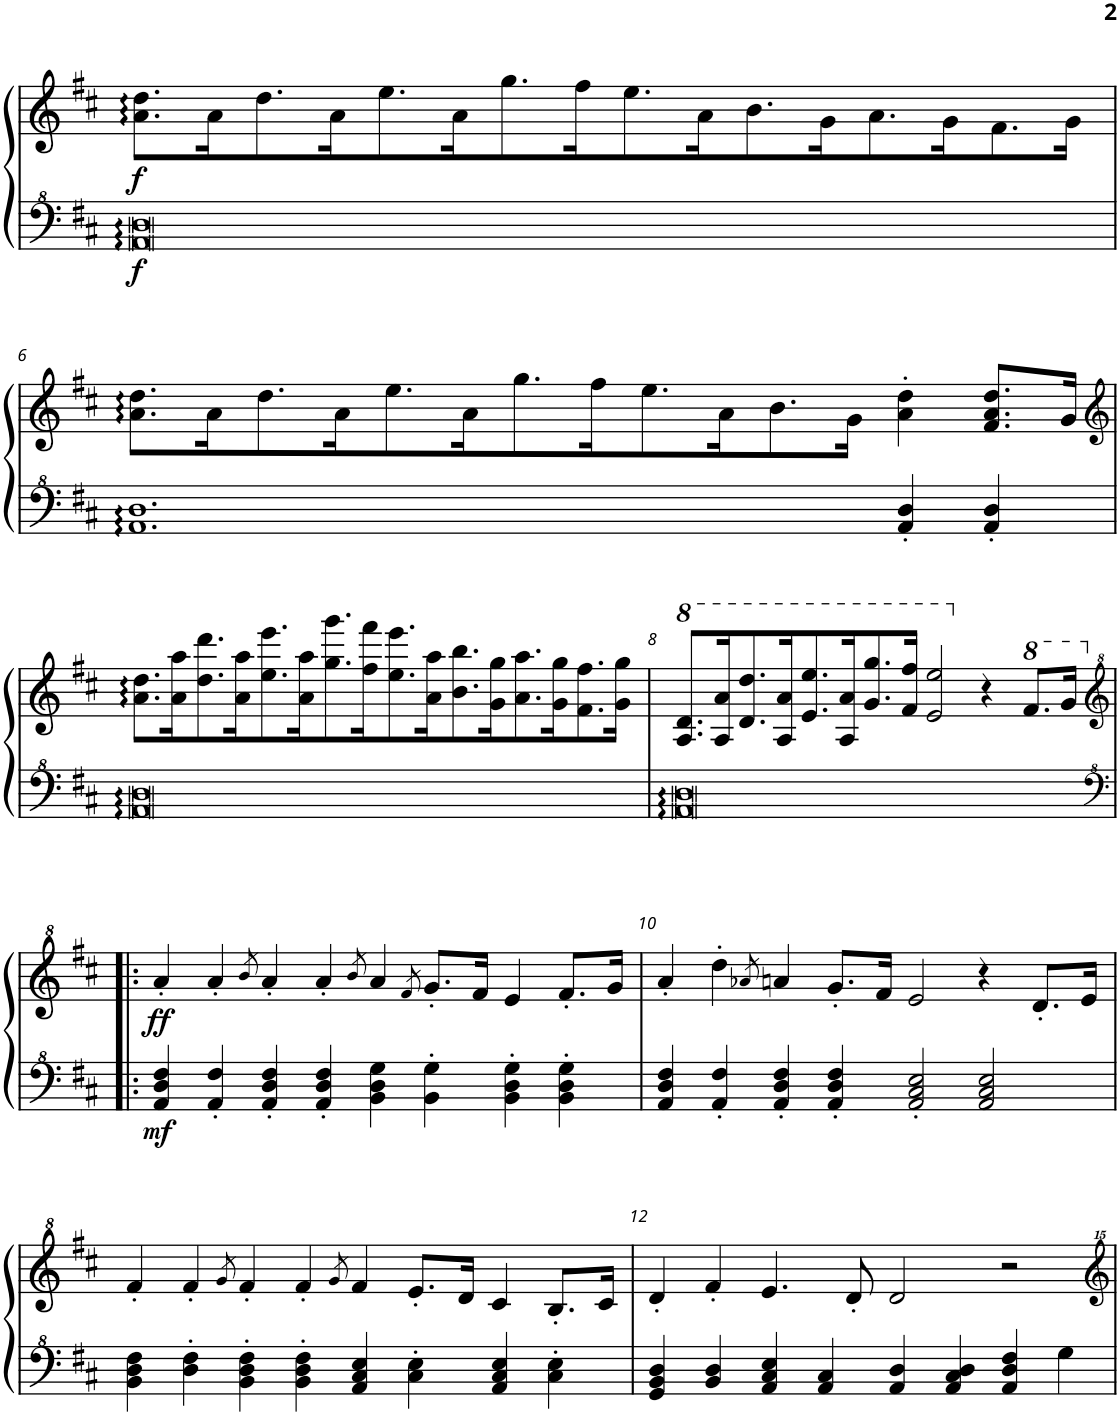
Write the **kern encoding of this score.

**kern	**kern	**dynam
*part1	*part1	*part1
*staff2	*staff1	*staff1/2
*I"Piano, Right	*	*
*I'Pno.	*	*
!!LO:PB:g=z
*clefF^4	*clefG2	*
*k[f#c#]	*k[f#c#]	*
*M8/4	*M8/4	*
=5	=5	=5
!	!	!LO:DY:b=2
!	!	!LO:DY:n=1:b
0A:: 0d::	8.a\:: 8.dd\::L	f f
.	16a\K	.
.	8.dd\	.
.	16a\K	.
.	8.ee\	.
.	16a\K	.
.	8.gg\	.
.	16ff#\K	.
.	8.ee\	.
.	16a\K	.
.	8.b\	.
.	16g\K	.
.	8.a\	.
.	16g\K	.
.	8.f#\	.
.	16g\Jk	.
!!LO:LB:g=z
=6	=6	=6
1.A:: 1.d::	8.a\:: 8.dd\::L	.
.	16a\K	.
.	8.dd\	.
.	16a\K	.
.	8.ee\	.
.	16a\K	.
.	8.gg\	.
.	16ff#\K	.
.	8.ee\	.
.	16a\K	.
.	8.b\	.
.	16g\Jk	.
4A/' 4d/'	4a\' 4dd\'	.
4A/' 4d/'	8.f#/ 8.a/ 8.dd/L	.
.	16g/Jk	.
!!LO:LB:g=z
=7	=7	=7
*	*clefG2	*
0A:: 0d::	8.a\:: 8.dd\::L	.
.	16a\ 16aa\K	.
.	8.dd\ 8.ddd\	.
.	16a\ 16aa\K	.
.	8.ee\ 8.eee\	.
.	16a\ 16aa\K	.
.	8.gg\ 8.ggg\	.
.	16ff#\ 16fff#\K	.
.	8.ee\ 8.eee\	.
.	16a\ 16aa\K	.
.	8.b\ 8.bb\	.
.	16g\ 16gg\K	.
.	8.a\ 8.aa\	.
.	16g\ 16gg\K	.
.	8.f#\ 8.ff#\	.
.	16g\ 16gg\Jk	.
=8	=8	=8
*	*8va	*
0A:: 0d::	8.a/ 8.dd/L	.
.	16a/ 16aa/K	.
.	8.dd/ 8.ddd/	.
.	16a/ 16aa/K	.
.	8.ee/ 8.eee/	.
.	16a/ 16aa/K	.
.	8.gg/ 8.ggg/	.
.	16ff#/ 16fff#/Jk	.
.	2ee/ 2eee/	.
*	*X8va	*
.	4r	.
*	*8va	*
.	8.ff#/L	.
.	16gg/Jk	.
!!LO:LB:g=z
=9!|:	=9!|:	=9!|:
*clefF^4	*clefG^2	*
*	*X8va	*
!	!	!LO:DY:b=2
!	!	!LO:DY:n=1:b
4A/ 4d/ 4f#/	4aa'/	mf ff
4A/' 4f#/'	4aa'/	.
.	8qbb/	.
4A/' 4d/' 4f#/'	4aa'/	.
4A/' 4d/' 4f#/'	4aa'/	.
.	8qbb/	.
4B\ 4d\ 4g\	4aa/	.
.	8qff#/	.
4B\' 4g\'	8.gg'/L	.
.	16ff#/Jk	.
4B\' 4d\' 4g\'	4ee/	.
4B\' 4d\' 4g\'	8.ff#'/L	.
.	16gg/Jk	.
=10	=10	=10
4A/ 4d/ 4f#/	4aa'/	.
4A/' 4f#/'	4ddd'\	.
.	8qaa-X/	.
4A/' 4d/' 4f#/'	4aan/	.
4A/' 4d/' 4f#/'	8.gg'/L	.
.	16ff#/Jk	.
2A/' 2c#/' 2e/'	2ee/	.
2A/ 2c#/ 2e/	4r	.
.	8.dd'/L	.
.	16ee/Jk	.
!!LO:LB:g=z
=11	=11	=11
4B\ 4d\ 4f#\	4ff#'/	.
4d\' 4f#\'	4ff#'/	.
.	8qgg/	.
4B\' 4d\' 4f#\'	4ff#'/	.
4B\' 4d\' 4f#\'	4ff#'/	.
.	8qgg/	.
4A/ 4c#/ 4e/	4ff#/	.
4c#\' 4e\'	8.ee'/L	.
.	16dd/Jk	.
4A/ 4c#/ 4e/	4cc#/	.
4c#\' 4e\'	8.b'/L	.
.	16cc#/Jk	.
=12	=12	=12
4G/ 4B/ 4d/	4dd'/	.
4B/ 4d/	4ff#'/	.
4A/ 4c#/ 4e/	4.ee/	.
4A/ 4c#/	.	.
.	8dd'/	.
4A/ 4d/	2dd/	.
4A/ 4c#/ 4d/	.	.
4A/ 4d/ 4f#/	2r	.
4g\	.	.
=	=	=
*-	*-	*-
